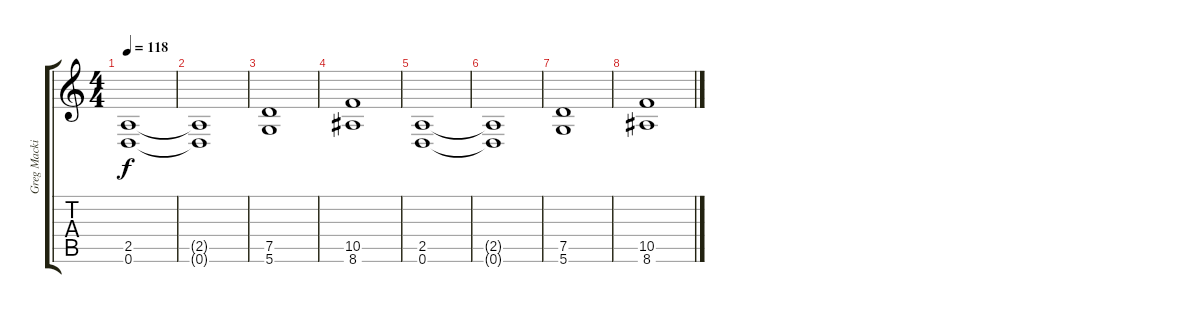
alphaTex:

\track ("Greg Mackintosh" "Greg Macki") {instrument distortionguitar}
\staff {score tabs}
\tuning (D4 A3 F3 C3 G2 D2) {hide}
\ts (4 4)
\tempo 118
\clef g2
\ks c
(2.5 0.6).1{dy f} |
(2.5{t} 0.6{t}).1 |
(7.5 5.6).1 |
(10.5 8.6).1 |
(2.5 0.6).1 |
(2.5{t} 0.6{t}).1 |
(7.5 5.6).1 |
(10.5 8.6).1
